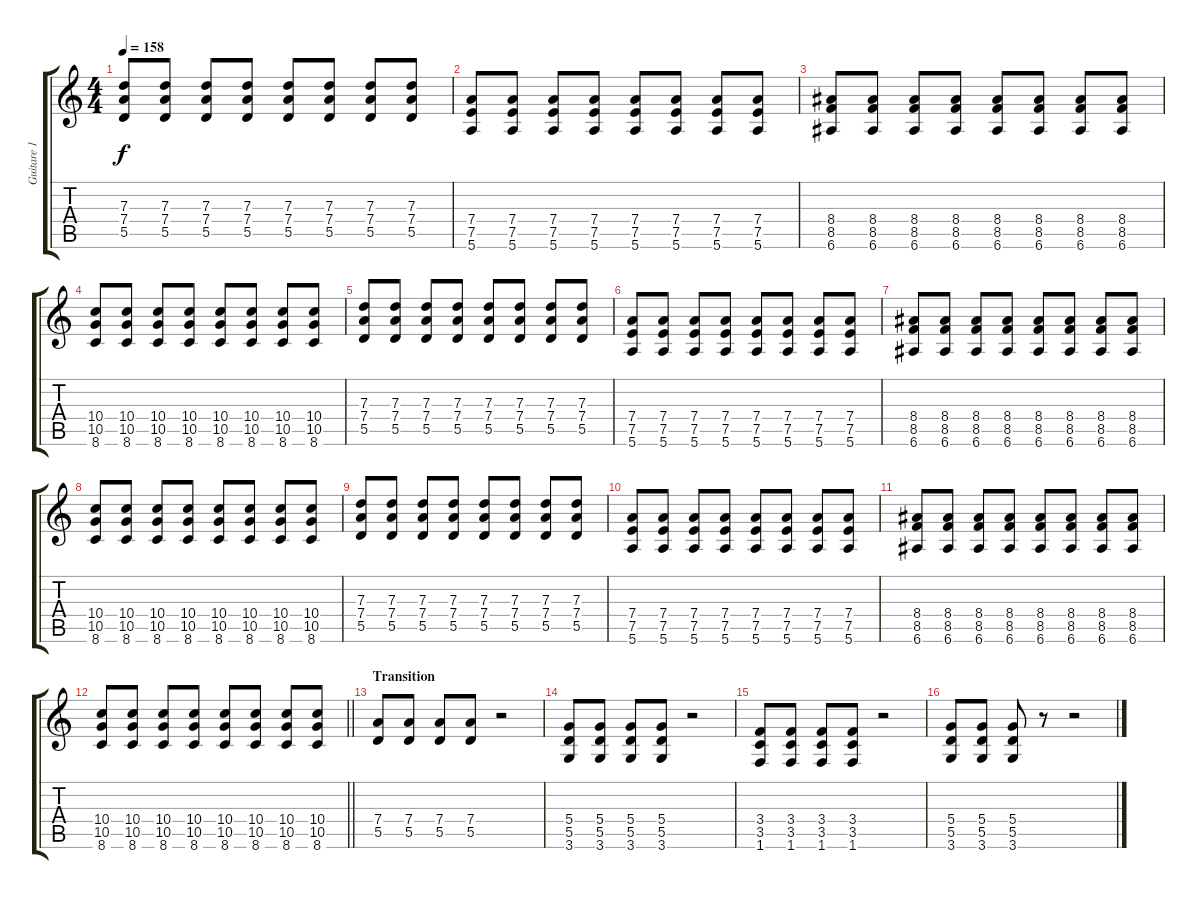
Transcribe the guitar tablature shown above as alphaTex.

\track ("Guitare 1" "Guitare 1") {instrument distortionguitar}
\staff {score tabs}
\tuning (E4 B3 G3 D3 A2 E2) {hide}
\ts (4 4)
\tempo 158
\clef g2
\ks c
(7.3 7.4 5.5).8{dy f} (7.3 7.4 5.5).8 (7.3 7.4 5.5).8 (7.3 7.4 5.5).8 (7.3 7.4 5.5).8 (7.3 7.4 5.5).8 (7.3 7.4 5.5).8 (7.3 7.4 5.5).8 |
(7.4 7.5 5.6).8 (7.4 7.5 5.6).8 (7.4 7.5 5.6).8 (7.4 7.5 5.6).8 (7.4 7.5 5.6).8 (7.4 7.5 5.6).8 (7.4 7.5 5.6).8 (7.4 7.5 5.6).8 |
(8.4 8.5 6.6).8 (8.4 8.5 6.6).8 (8.4 8.5 6.6).8 (8.4 8.5 6.6).8 (8.4 8.5 6.6).8 (8.4 8.5 6.6).8 (8.4 8.5 6.6).8 (8.4 8.5 6.6).8 |
(10.4 10.5 8.6).8 (10.4 10.5 8.6).8 (10.4 10.5 8.6).8 (10.4 10.5 8.6).8 (10.4 10.5 8.6).8 (10.4 10.5 8.6).8 (10.4 10.5 8.6).8 (10.4 10.5 8.6).8 |
(7.3 7.4 5.5).8 (7.3 7.4 5.5).8 (7.3 7.4 5.5).8 (7.3 7.4 5.5).8 (7.3 7.4 5.5).8 (7.3 7.4 5.5).8 (7.3 7.4 5.5).8 (7.3 7.4 5.5).8 |
(7.4 7.5 5.6).8 (7.4 7.5 5.6).8 (7.4 7.5 5.6).8 (7.4 7.5 5.6).8 (7.4 7.5 5.6).8 (7.4 7.5 5.6).8 (7.4 7.5 5.6).8 (7.4 7.5 5.6).8 |
(8.4 8.5 6.6).8 (8.4 8.5 6.6).8 (8.4 8.5 6.6).8 (8.4 8.5 6.6).8 (8.4 8.5 6.6).8 (8.4 8.5 6.6).8 (8.4 8.5 6.6).8 (8.4 8.5 6.6).8 |
(10.4 10.5 8.6).8 (10.4 10.5 8.6).8 (10.4 10.5 8.6).8 (10.4 10.5 8.6).8 (10.4 10.5 8.6).8 (10.4 10.5 8.6).8 (10.4 10.5 8.6).8 (10.4 10.5 8.6).8 |
(7.3 7.4 5.5).8 (7.3 7.4 5.5).8 (7.3 7.4 5.5).8 (7.3 7.4 5.5).8 (7.3 7.4 5.5).8 (7.3 7.4 5.5).8 (7.3 7.4 5.5).8 (7.3 7.4 5.5).8 |
(7.4 7.5 5.6).8 (7.4 7.5 5.6).8 (7.4 7.5 5.6).8 (7.4 7.5 5.6).8 (7.4 7.5 5.6).8 (7.4 7.5 5.6).8 (7.4 7.5 5.6).8 (7.4 7.5 5.6).8 |
(8.4 8.5 6.6).8 (8.4 8.5 6.6).8 (8.4 8.5 6.6).8 (8.4 8.5 6.6).8 (8.4 8.5 6.6).8 (8.4 8.5 6.6).8 (8.4 8.5 6.6).8 (8.4 8.5 6.6).8 |
\barLineRight lightlight
(10.4 10.5 8.6).8 (10.4 10.5 8.6).8 (10.4 10.5 8.6).8 (10.4 10.5 8.6).8 (10.4 10.5 8.6).8 (10.4 10.5 8.6).8 (10.4 10.5 8.6).8 (10.4 10.5 8.6).8 |
\section ("" "Transition")
(7.4 5.5).8{volume 10} (7.4 5.5).8 (7.4 5.5).8 (7.4 5.5).8 r.2 |
(5.4 5.5 3.6).8 (5.4 5.5 3.6).8 (5.4 5.5 3.6).8 (5.4 5.5 3.6).8 r.2 |
(3.4 3.5 1.6).8 (3.4 3.5 1.6).8 (3.4 3.5 1.6).8 (3.4 3.5 1.6).8 r.2 |
(5.4 5.5 3.6).8 (5.4 5.5 3.6).8 (5.4 5.5 3.6).8 r.8 r.2
